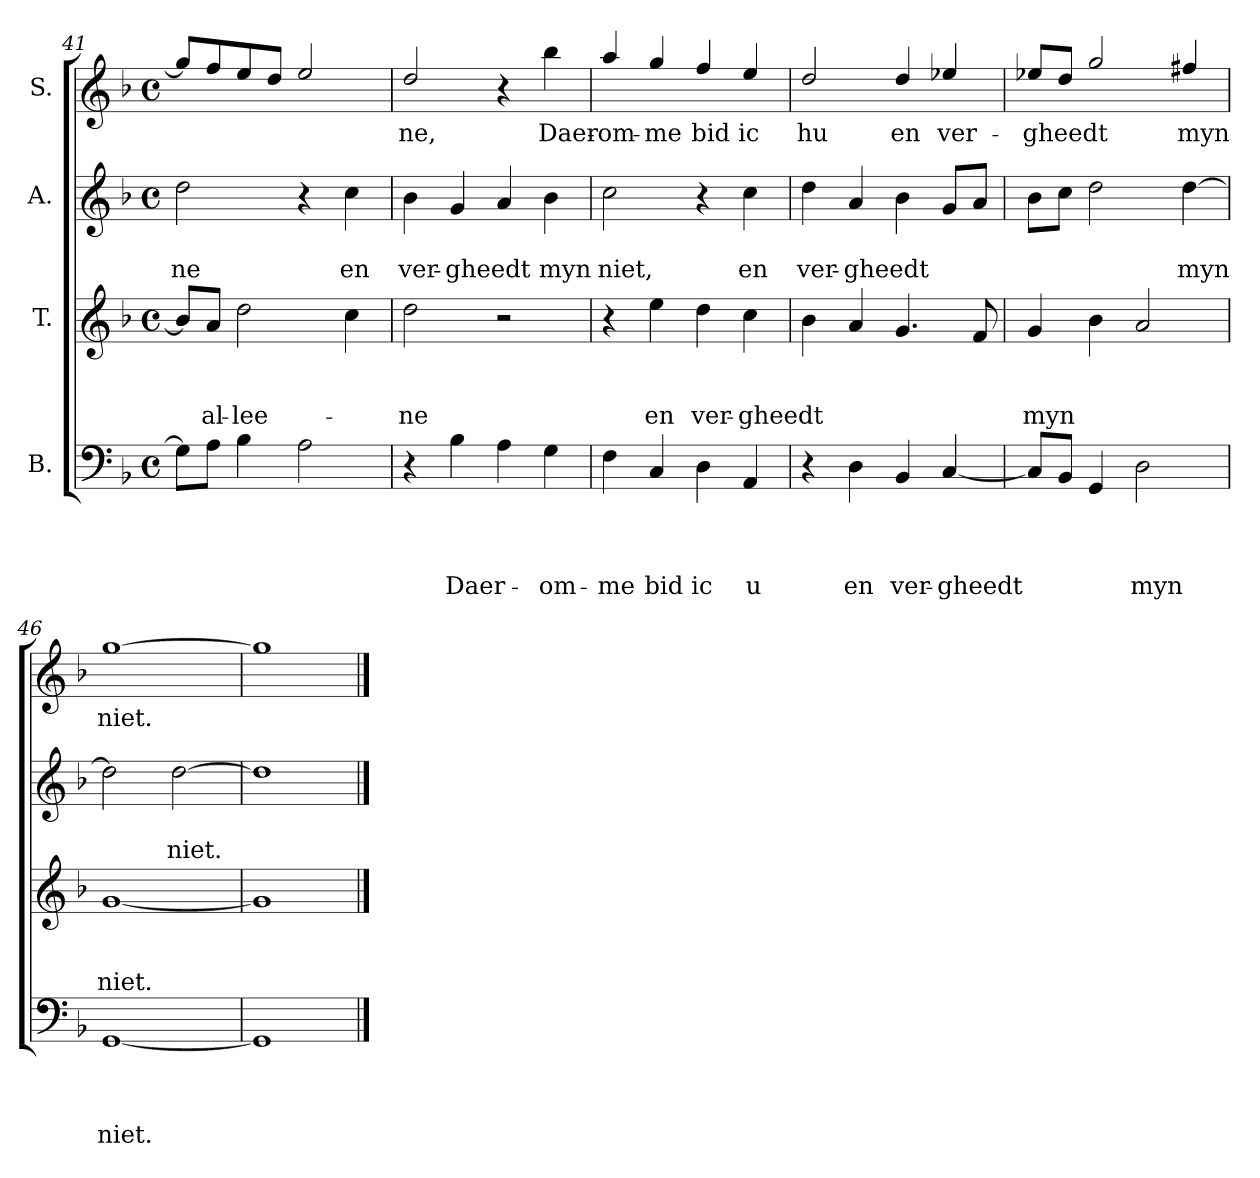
**kern	**text	**text	**text	**text	**kern	**text	**text	**text	**kern	**text	**text	**kern	**text
*part4	*part4	*part4	*part4	*part4	*part3	*part3	*part3	*part3	*part2	*part2	*part2	*part1	*part1
*staff4	*staff4	*staff4	*staff4	*staff4	*staff3	*staff3	*staff3	*staff3	*staff2	*staff2	*staff2	*staff1	*staff1
*I"B.	*	*	*	*	*I"T.	*	*	*	*I"A.	*	*	*I"S.	*
*clefF4	*	*	*	*	*clefG2	*	*	*	*clefG2	*	*	*clefG2	*
*	*	*	*	*	*	*	*	*	*	*	*	*ITrd8c14	*
*k[b-]	*	*	*	*	*k[b-]	*	*	*	*k[b-]	*	*	*k[b-]	*
*F:	*	*	*	*	*F:	*	*	*	*F:	*	*	*F:	*
*M4/4	*	*	*	*	*M4/4	*	*	*	*M4/4	*	*	*M4/4	*
*met(c)	*	*	*	*	*met(c)	*	*	*	*met(c)	*	*	*met(c)	*
=41	=41	=41	=41	=41	=41	=41	=41	=41	=41	=41	=41	=41	=41
8G\L]	.	.	.	.	8b-/L]	.	.	.	2dd\	.	-ne	8g/L]	.
8A\J	.	.	.	.	8a/J	.	.	al-	.	.	.	8f/	.
4B-\	.	.	.	.	2dd\	.	.	-lee-	.	.	.	8e/	.
.	.	.	.	.	.	.	.	.	.	.	.	8d/J	.
2A\	.	.	.	.	.	.	.	.	4r	.	.	2e/	.
.	.	.	.	.	4cc\	.	.	.	4cc\	.	en	.	.
!!LO:LB:g=z
=42	=42	=42	=42	=42	=42	=42	=42	=42	=42	=42	=42	=42	=42
4r	.	.	.	.	2dd\	.	.	-ne	4b-\	.	ver-	2d/	-ne,
4B-\	.	.	.	Daer-	.	.	.	.	4g/	.	-gheedt	.	.
4A\	.	.	.	.	2r	.	.	.	4a/	.	.	4r	.
4G\	.	.	.	-om-	.	.	.	.	4b-\	.	myn	4b-\	Daer-
=43	=43	=43	=43	=43	=43	=43	=43	=43	=43	=43	=43	=43	=43
4F\	.	.	.	-me	4r	.	.	.	2cc\	.	niet,	4a/	-om-
4C/	.	.	.	bid	4ee\	.	.	en	.	.	.	4g/	-me
4D\	.	.	.	ic	4dd\	.	.	ver-	4r	.	.	4f/	bid
4AA/	.	.	.	u	4cc\	.	.	-gheedt	4cc\	.	en	4e/	ic
=44	=44	=44	=44	=44	=44	=44	=44	=44	=44	=44	=44	=44	=44
4r	.	.	.	.	4b-\	.	.	.	4dd\	.	ver-	2d/	hu
4D\	.	.	.	en	4a/	.	.	.	4a/	.	-gheedt	.	.
4BB-/	.	.	.	ver-	4.g/	.	.	.	4b-\	.	.	4d/	en
[4C/	.	.	.	-gheedt	.	.	.	.	8g/L	.	.	4e-X/	ver-
.	.	.	.	.	8f/	.	.	.	8a/J	.	.	.	.
=45	=45	=45	=45	=45	=45	=45	=45	=45	=45	=45	=45	=45	=45
8C/L]	.	.	.	.	4g/	.	.	myn	8b-\L	.	.	8e-X/L	-gheedt
8BB-/J	.	.	.	.	.	.	.	.	8cc\J	.	.	8d/J	.
4GG/	.	.	.	.	4b-\	.	.	.	2dd\	.	.	2g/	.
2D\	.	.	.	myn	2a/	.	.	.	.	.	.	.	.
.	.	.	.	.	.	.	.	.	[4dd\	.	myn	4f#X/	myn
=46	=46	=46	=46	=46	=46	=46	=46	=46	=46	=46	=46	=46	=46
[1GG	.	.	.	niet.	[1g	.	.	niet.	2dd\]	.	.	[1g	niet.
.	.	.	.	.	.	.	.	.	[2dd\	.	niet.	.	.
=47	=47	=47	=47	=47	=47	=47	=47	=47	=47	=47	=47	=47	=47
1GG]	.	.	.	.	1g]	.	.	.	1dd]	.	.	1g]	.
==	==	==	==	==	==	==	==	==	==	==	==	==	==
*-	*-	*-	*-	*-	*-	*-	*-	*-	*-	*-	*-	*-	*-
